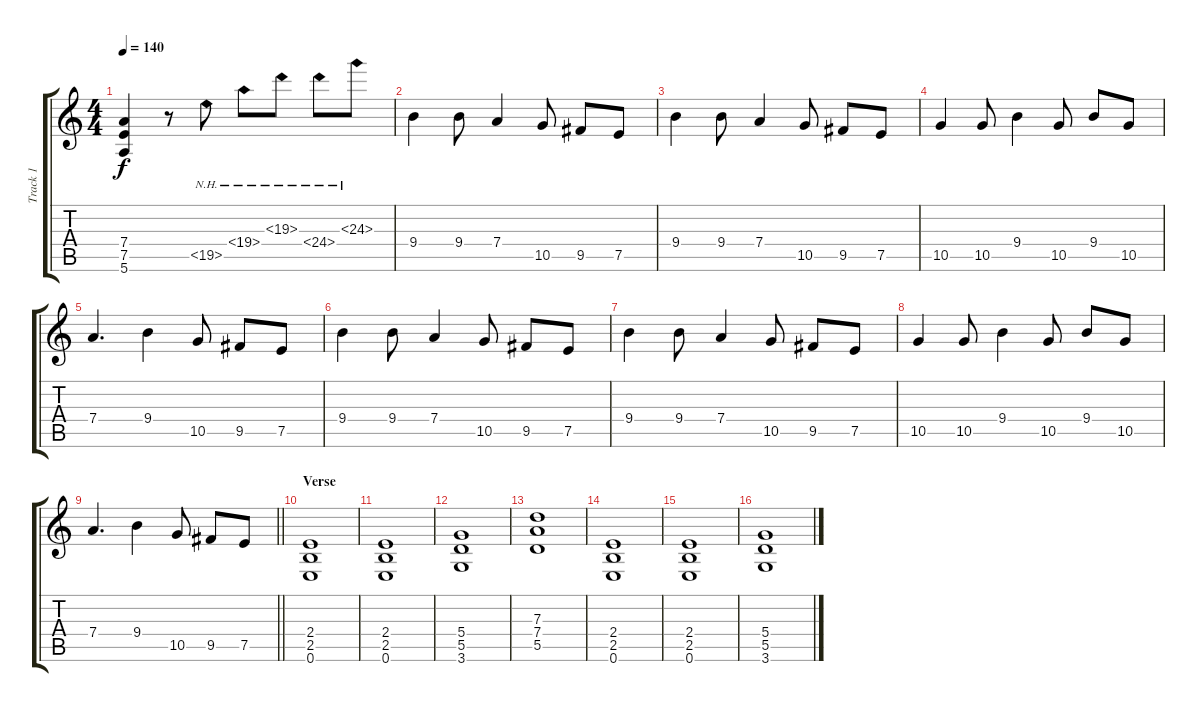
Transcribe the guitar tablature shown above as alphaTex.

\track ("Track 1" "Track 1") {instrument distortionguitar}
\staff {score tabs}
\tuning (E4 B3 G3 D3 A2 E2) {hide}
\ts (4 4)
\tempo 140
\clef g2
\ks c
(7.4 7.5 5.6).4{dy f} r.8 19.5{nh}.8 19.4{nh}.8 19.3{nh}.8 24.4{nh}.8 24.3{nh}.8 |
9.4.4 9.4.8 7.4.4 10.5.8 9.5.8 7.5.8 |
9.4.4 9.4.8 7.4.4 10.5.8 9.5.8 7.5.8 |
10.5.4 10.5.8 9.4.4 10.5.8 9.4.8 10.5.8 |
7.4.4{d} 9.4.4 10.5.8 9.5.8 7.5.8 |
9.4.4 9.4.8 7.4.4 10.5.8 9.5.8 7.5.8 |
9.4.4 9.4.8 7.4.4 10.5.8 9.5.8 7.5.8 |
10.5.4 10.5.8 9.4.4 10.5.8 9.4.8 10.5.8 |
\barLineRight lightlight
7.4.4{d} 9.4.4 10.5.8 9.5.8 7.5.8 |
\section ("" "Verse")
(2.4 2.5 0.6).1 |
(2.4 2.5 0.6).1 |
(5.4 5.5 3.6).1 |
(7.3 7.4 5.5).1 |
(2.4 2.5 0.6).1 |
(2.4 2.5 0.6).1 |
(5.4 5.5 3.6).1
